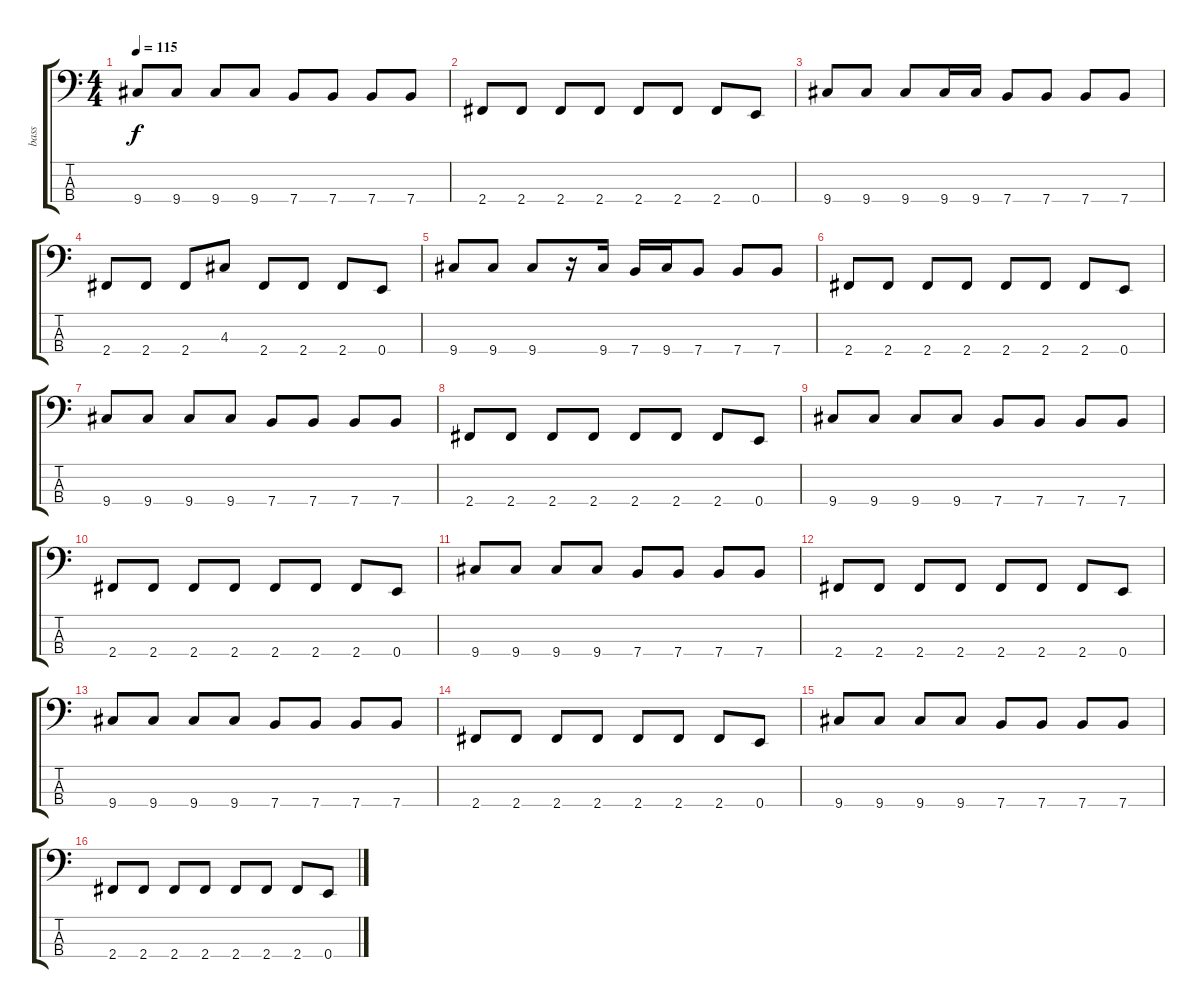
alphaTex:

\track ("bass" "bass") {instrument synthbass2}
\staff {score tabs}
\tuning (G2 D2 A1 E1) {hide}
\ts (4 4)
\tempo 115
\clef f4
\ks c
9.4.8{dy f instrument synthbass2} 9.4.8 9.4.8 9.4.8 7.4.8 7.4.8 7.4.8 7.4.8 |
2.4.8 2.4.8 2.4.8 2.4.8 2.4.8 2.4.8 2.4.8 0.4.8 |
9.4.8 9.4.8 9.4.8 9.4.16 9.4.16 7.4.8 7.4.8 7.4.8 7.4.8 |
2.4.8 2.4.8 2.4.8 4.3.8 2.4.8 2.4.8 2.4.8 0.4.8 |
9.4.8 9.4.8 9.4.8 r.16 9.4.16 7.4.16 9.4.16 7.4.8 7.4.8 7.4.8 |
2.4.8 2.4.8 2.4.8 2.4.8 2.4.8 2.4.8 2.4.8 0.4.8 |
9.4.8 9.4.8 9.4.8 9.4.8 7.4.8 7.4.8 7.4.8 7.4.8 |
2.4.8 2.4.8 2.4.8 2.4.8 2.4.8 2.4.8 2.4.8 0.4.8 |
9.4.8 9.4.8 9.4.8 9.4.8 7.4.8 7.4.8 7.4.8 7.4.8 |
2.4.8 2.4.8 2.4.8 2.4.8 2.4.8 2.4.8 2.4.8 0.4.8 |
9.4.8 9.4.8 9.4.8 9.4.8 7.4.8 7.4.8 7.4.8 7.4.8 |
2.4.8 2.4.8 2.4.8 2.4.8 2.4.8 2.4.8 2.4.8 0.4.8 |
9.4.8 9.4.8 9.4.8 9.4.8 7.4.8 7.4.8 7.4.8 7.4.8 |
2.4.8 2.4.8 2.4.8 2.4.8 2.4.8 2.4.8 2.4.8 0.4.8 |
9.4.8 9.4.8 9.4.8 9.4.8 7.4.8 7.4.8 7.4.8 7.4.8 |
2.4.8 2.4.8 2.4.8 2.4.8 2.4.8 2.4.8 2.4.8 0.4.8
